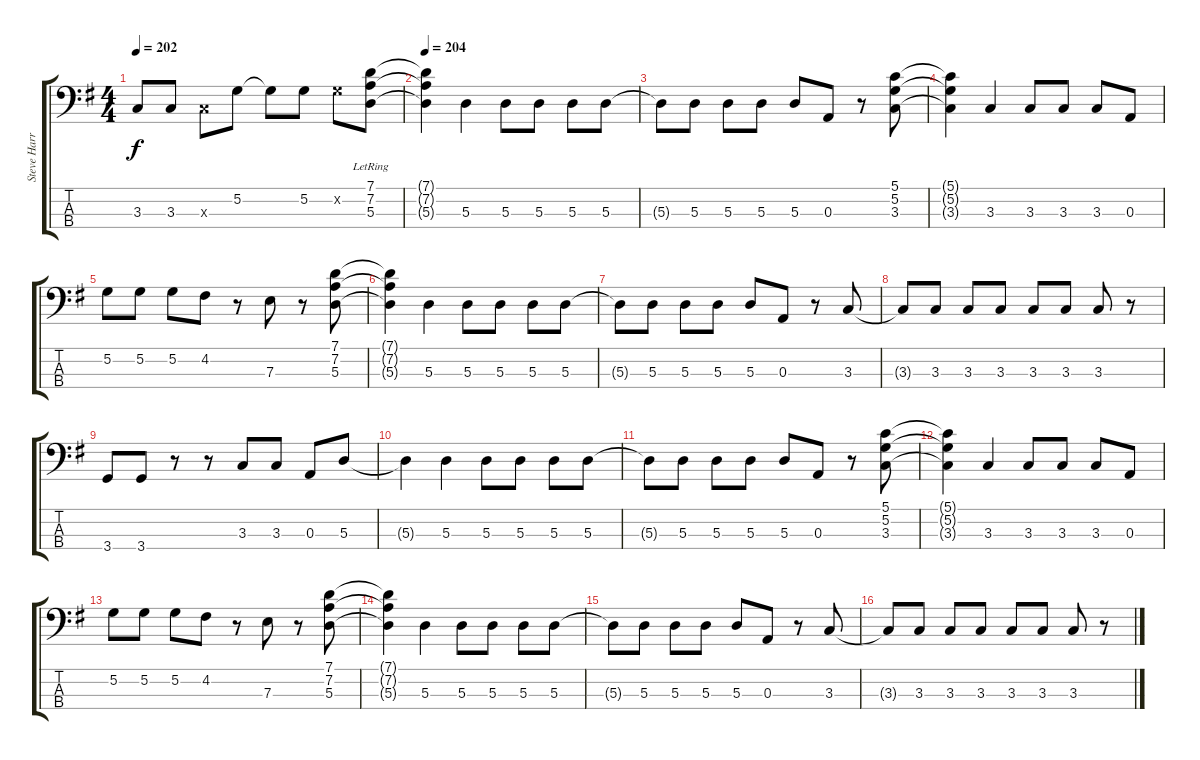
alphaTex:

\track ("Steve Harris (Bass)" "Steve Harr") {instrument electricbassfinger}
\staff {score tabs}
\tuning (G2 D2 A1 E1) {hide}
\ts (4 4)
\tempo 202
\clef f4
\ks eminor
3.3{t}.8{dy f} 3.3.8 3.3{x}.8 5.2.8 5.2{t}.8 5.2.8 5.2{x}.8 (7.1 7.2{lr} 5.3).8 |
\tempo 204
(7.1{t} 7.2{t} 5.3{t}).4 5.3.4 5.3.8 5.3.8 5.3.8 5.3.8 |
5.3{t}.8 5.3.8 5.3.8 5.3.8 5.3.8 0.3.8 r.8 (5.1 5.2 3.3).8 |
(5.1{t} 5.2{t} 3.3{t}).4 3.3.4 3.3.8 3.3.8 3.3.8 0.3.8 |
5.2.8 5.2.8 5.2.8 4.2.8 r.8 7.3.8 r.8 (7.1 7.2 5.3).8 |
(7.1{t} 7.2{t} 5.3{t}).4 5.3.4 5.3.8 5.3.8 5.3.8 5.3.8 |
5.3{t}.8 5.3.8 5.3.8 5.3.8 5.3.8 0.3.8 r.8 3.3.8 |
3.3{t}.8 3.3.8 3.3.8 3.3.8 3.3.8 3.3.8 3.3.8 r.8 |
3.4.8 3.4.8 r.8 r.8 3.3.8 3.3.8 0.3.8 5.3.8 |
5.3{t}.4 5.3.4 5.3.8 5.3.8 5.3.8 5.3.8 |
5.3{t}.8 5.3.8 5.3.8 5.3.8 5.3.8 0.3.8 r.8 (5.1 5.2 3.3).8 |
(5.1{t} 5.2{t} 3.3{t}).4 3.3.4 3.3.8 3.3.8 3.3.8 0.3.8 |
5.2.8 5.2.8 5.2.8 4.2.8 r.8 7.3.8 r.8 (7.1 7.2 5.3).8 |
(7.1{t} 7.2{t} 5.3{t}).4 5.3.4 5.3.8 5.3.8 5.3.8 5.3.8 |
5.3{t}.8 5.3.8 5.3.8 5.3.8 5.3.8 0.3.8 r.8 3.3.8 |
3.3{t}.8 3.3.8 3.3.8 3.3.8 3.3.8 3.3.8 3.3.8 r.8
